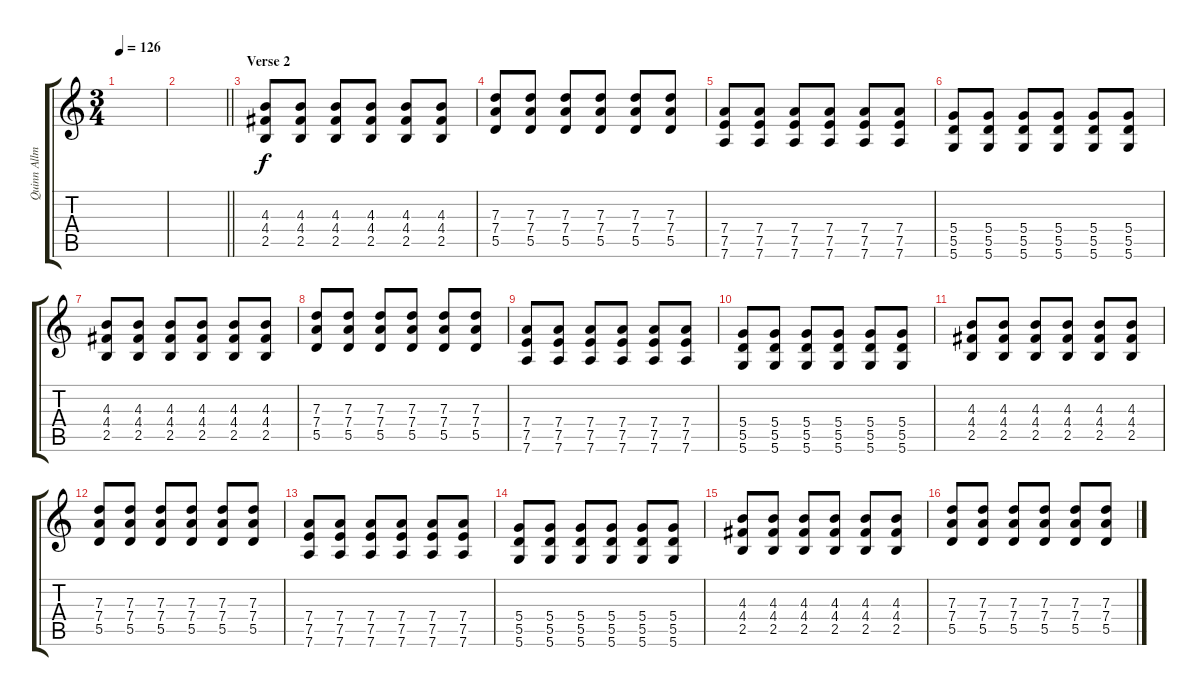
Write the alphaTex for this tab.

\track ("Quinn Allman [Rythm Guitar]" "Quinn Allm") {instrument acousticguitarsteel}
\staff {score tabs}
\tuning (E4 B3 G3 D3 A2 D2) {hide}
\ts (3 4)
\tempo 126
\clef g2
\ks c
|
\barLineRight lightlight
|
\section ("" "Verse 2")
(4.3 4.4 2.5).8{volume 11 instrument acousticguitarsteel} (4.3 4.4 2.5).8 (4.3 4.4 2.5).8 (4.3 4.4 2.5).8 (4.3 4.4 2.5).8 (4.3 4.4 2.5).8 |
(7.3 7.4 5.5).8 (7.3 7.4 5.5).8 (7.3 7.4 5.5).8 (7.3 7.4 5.5).8 (7.3 7.4 5.5).8 (7.3 7.4 5.5).8 |
(7.4 7.5 7.6).8 (7.4 7.5 7.6).8 (7.4 7.5 7.6).8 (7.4 7.5 7.6).8 (7.4 7.5 7.6).8 (7.4 7.5 7.6).8 |
(5.4 5.5 5.6).8 (5.4 5.5 5.6).8 (5.4 5.5 5.6).8 (5.4 5.5 5.6).8 (5.4 5.5 5.6).8 (5.4 5.5 5.6).8 |
(4.3 4.4 2.5).8{volume 11 instrument acousticguitarsteel} (4.3 4.4 2.5).8 (4.3 4.4 2.5).8 (4.3 4.4 2.5).8 (4.3 4.4 2.5).8 (4.3 4.4 2.5).8 |
(7.3 7.4 5.5).8 (7.3 7.4 5.5).8 (7.3 7.4 5.5).8 (7.3 7.4 5.5).8 (7.3 7.4 5.5).8 (7.3 7.4 5.5).8 |
(7.4 7.5 7.6).8 (7.4 7.5 7.6).8 (7.4 7.5 7.6).8 (7.4 7.5 7.6).8 (7.4 7.5 7.6).8 (7.4 7.5 7.6).8 |
(5.4 5.5 5.6).8 (5.4 5.5 5.6).8 (5.4 5.5 5.6).8 (5.4 5.5 5.6).8 (5.4 5.5 5.6).8 (5.4 5.5 5.6).8 |
(4.3 4.4 2.5).8{volume 11 instrument acousticguitarsteel} (4.3 4.4 2.5).8 (4.3 4.4 2.5).8 (4.3 4.4 2.5).8 (4.3 4.4 2.5).8 (4.3 4.4 2.5).8 |
(7.3 7.4 5.5).8 (7.3 7.4 5.5).8 (7.3 7.4 5.5).8 (7.3 7.4 5.5).8 (7.3 7.4 5.5).8 (7.3 7.4 5.5).8 |
(7.4 7.5 7.6).8 (7.4 7.5 7.6).8 (7.4 7.5 7.6).8 (7.4 7.5 7.6).8 (7.4 7.5 7.6).8 (7.4 7.5 7.6).8 |
(5.4 5.5 5.6).8 (5.4 5.5 5.6).8 (5.4 5.5 5.6).8 (5.4 5.5 5.6).8 (5.4 5.5 5.6).8 (5.4 5.5 5.6).8 |
(4.3 4.4 2.5).8 (4.3 4.4 2.5).8 (4.3 4.4 2.5).8 (4.3 4.4 2.5).8 (4.3 4.4 2.5).8 (4.3 4.4 2.5).8 |
(7.3 7.4 5.5).8 (7.3 7.4 5.5).8 (7.3 7.4 5.5).8 (7.3 7.4 5.5).8 (7.3 7.4 5.5).8 (7.3 7.4 5.5).8
